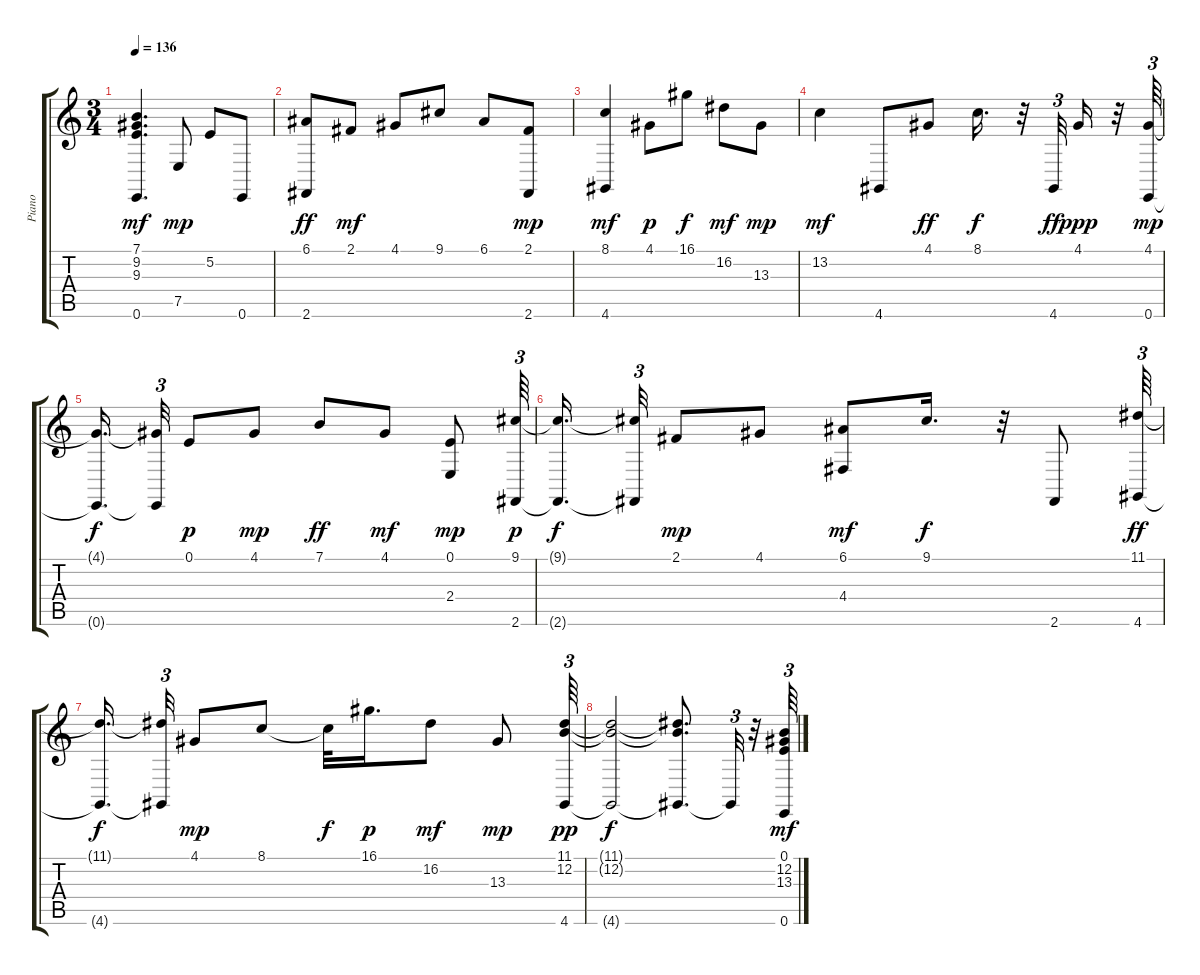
\track ("Piano   " "Piano   ") {instrument brightacousticpiano}
\staff {score tabs}
\tuning (E4 B3 G3 D3 A2 E2) {hide}
\ts (3 4)
\tempo 136
\clef g2
\ks c
(7.1 9.2 9.3 0.6).4{d dy mf} 7.5.8{dy mp} 5.2.8 0.6.8 |
(6.1 2.6).8{dy ff} 2.1.8{dy mf} 4.1.8 9.1.8 6.1.8 (2.1 2.6).8{dy mp} |
(8.1 4.6).4{dy mf} 4.1.8{dy p} 16.1.8{dy f} 16.2.8{dy mf} 13.3.8{dy mp} |
13.2.4{dy mf} 4.6.8 4.1.8{dy ff} 8.1.16{d dy f} r.32 4.6.32{tu (3 2) dy ff} 4.1.16{dy ppp} r.32 (4.1 0.6).64{tu (3 2) dy mp} |
(4.1{t} 0.6{t}).16{d dy f beam splitsecondary} (4.1{t} 0.6{t}).32{tu (3 2)} 0.1.8{dy p} 4.1.8{dy mp} 7.1.8{dy ff} 4.1.8{dy mf} (0.1 2.4).8{dy mp} (9.1 2.6).64{tu (3 2) dy p} |
(9.1{t} 2.6{t}).16{d dy f beam splitsecondary} (9.1{t} 2.6{t}).32{tu (3 2)} 2.1.8{dy mp} 4.1.8 (6.1 4.4).8{dy mf} 9.1.16{d dy f} r.32 2.6.8 (11.1 4.6).64{tu (3 2) dy ff} |
(11.1{t} 4.6{t}).16{d dy f beam splitsecondary} (11.1{t} 4.6{t}).32{tu (3 2)} 4.1.8{dy mp} 8.1.8 8.1{t}.32{dy f} 16.1.16{d dy p} 16.2.8{dy mf} 13.3.8{dy mp} (11.1 12.2 4.6).64{tu (3 2) dy pp} |
(11.1{t} 12.2{t} 4.6{t}).2{dy f} (11.1{t} 12.2{t} 4.6{t}).8{d} 4.6{t}.32{tu (3 2)} r.32 (0.1 12.2 13.3 0.6).64{tu (3 2) dy mf}
